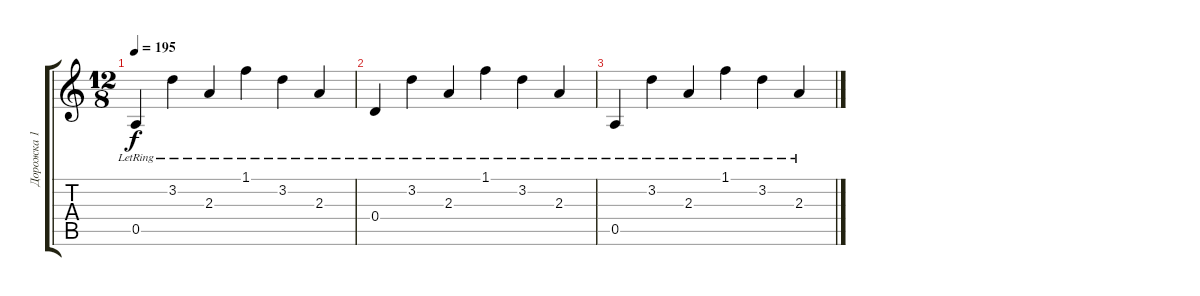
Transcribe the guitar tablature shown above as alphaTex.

\track ("Дорожка 1" "Дорожка 1") {instrument acousticguitarsteel}
\staff {score tabs}
\tuning (E4 B3 G3 D3 A2 E2) {hide}
\ts (12 8)
\tempo 195
\clef g2
\ks c
0.5{lr}.4{dy f} 3.2{lr}.4 2.3{lr}.4 1.1{lr}.4 3.2{lr}.4 2.3{lr}.4 |
0.4{lr}.4 3.2{lr}.4 2.3{lr}.4 1.1{lr}.4 3.2{lr}.4 2.3{lr}.4 |
0.5{lr}.4 3.2{lr}.4 2.3{lr}.4 1.1{lr}.4 3.2{lr}.4 2.3{lr}.4
